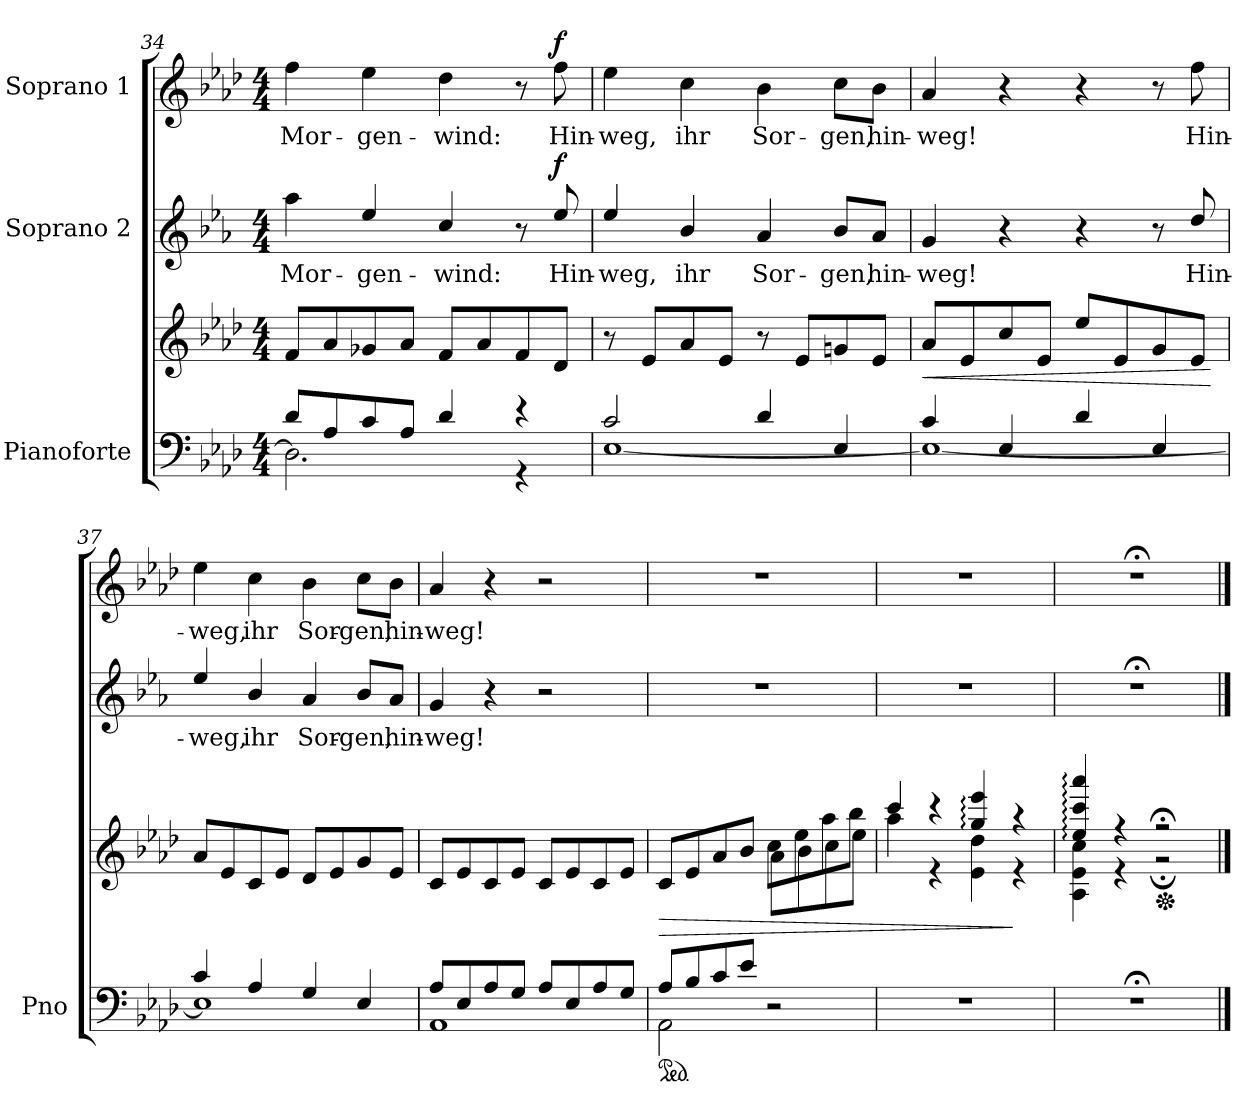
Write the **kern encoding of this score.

**kern	**kern	**dynam	**kern	**text	**dynam	**kern	**text	**dynam
*part3	*part3	*part3	*part2	*part2	*part2	*part1	*part1	*part1
*staff4	*staff3	*staff3/4	*staff2	*staff2	*staff2	*staff1	*staff1	*staff1
*I"Pianoforte	*	*	*I"Soprano 2	*	*	*I"Soprano 1	*	*
*I'Pno	*	*	*	*	*	*	*	*
!!LO:LB:g=z
*clefF4	*clefG2	*	*clefG2	*	*	*clefG2	*	*
*	*	*	*ITrd4c7	*	*	*	*	*
*k[b-e-a-d-]	*k[b-e-a-d-]	*	*k[b-e-a-d-]	*	*	*k[b-e-a-d-]	*	*
*M4/4	*M4/4	*	*M4/4	*	*	*M4/4	*	*
=34	=34	=34	=34	=34	=34	=34	=34	=34
*^	*	*	*	*	*	*	*	*
!	!	!	!	!	!LO:LY:b	!	!	!LO:LY:b	!
8d-/L	2.D-\]	8f/L	.	4dd-\	Mor-	.	4ff\	Mor-	.
8A-/	.	8a-/	.	.	.	.	.	.	.
!	!	!	!	!	!LO:LY:b	!	!	!LO:LY:b	!
8c/	.	8g-X/	.	4a-/	-gen-	.	4ee-\	-gen-	.
8A-/J	.	8a-/J	.	.	.	.	.	.	.
!	!	!	!	!	!LO:LY:b	!	!	!LO:LY:b	!
4d-/	.	8f/L	.	4f/	-wind:	.	4dd-\	-wind:	.
.	.	8a-/	.	.	.	.	.	.	.
4r	4r	8f/	.	8r	.	.	8r	.	.
!	!	!	!	!	!LO:LY:b	!LO:DY:a	!	!LO:LY:b	!LO:DY:a
.	.	8d-/J	.	8a-/	Hin-	f	8ff\	Hin-	f
=35	=35	=35	=35	=35	=35	=35	=35	=35	=35
!	!	!	!	!	!LO:LY:b	!	!	!LO:LY:b	!
2c/	[1E-	8r	.	4a-/	-weg,	.	4ee-\	-weg,	.
.	.	8e-/L	.	.	.	.	.	.	.
!	!	!	!	!	!LO:LY:b	!	!	!LO:LY:b	!
.	.	8a-/	.	4e-/	ihr	.	4cc\	ihr	.
.	.	8e-/J	.	.	.	.	.	.	.
!	!	!	!	!	!LO:LY:b	!	!	!LO:LY:b	!
4d-/	.	8r	.	4d-/	Sor-	.	4b-\	Sor-	.
.	.	8e-/L	.	.	.	.	.	.	.
!	!	!	!	!	!LO:LY:b	!	!	!LO:LY:b	!
4E-/	.	8gn/	.	8e-/L	-gen,	.	8cc\L	-gen,	.
!	!	!	!	!	!LO:LY:b	!	!	!LO:LY:b	!
.	.	8e-/J	.	8d-/J	hin-	.	8b-\J	hin-	.
=36	=36	=36	=36	=36	=36	=36	=36	=36	=36
!	!	!	!LO:HP:b	!	!LO:LY:b	!	!	!LO:LY:b	!
4c/	1E-_	8a-/L	<	4c/	-weg!	.	4a-/	-weg!	.
.	.	8e-/	.	.	.	.	.	.	.
4E-/	.	8cc/	.	4r	.	.	4r	.	.
.	.	8e-/J	.	.	.	.	.	.	.
4d-/	.	8ee-/L	.	4r	.	.	4r	.	.
.	.	8e-/	.	.	.	.	.	.	.
4E-/	.	8g/	.	8r	.	.	8r	.	.
!	!	!	!	!	!LO:LY:b	!	!	!LO:LY:b	!
.	.	8e-/J	.	8g/	Hin-	.	8ff\	Hin-	.
*v	*v	*	*	*	*	*	*	*	*
.	.	[	.	.	.	.	.	.
!!LO:LB:g=z
=37	=37	=37	=37	=37	=37	=37	=37	=37
*^	*	*	*	*	*	*	*	*
!	!	!	!	!	!LO:LY:b	!	!	!LO:LY:b	!
4c/	1E-]	8a-/L	.	4a-/	-weg,	.	4ee-\	-weg,	.
.	.	8e-/	.	.	.	.	.	.	.
!	!	!	!	!	!LO:LY:b	!	!	!LO:LY:b	!
4A-/	.	8c/	.	4e-/	ihr	.	4cc\	ihr	.
.	.	8e-/J	.	.	.	.	.	.	.
!	!	!	!	!	!LO:LY:b	!	!	!LO:LY:b	!
4G/	.	8d-/L	.	4d-/	Sor-	.	4b-\	Sor-	.
.	.	8e-/	.	.	.	.	.	.	.
!	!	!	!	!	!LO:LY:b	!	!	!LO:LY:b	!
4E-/	.	8g/	.	8e-/L	-gen,	.	8cc\L	-gen,	.
!	!	!	!	!	!LO:LY:b	!	!	!LO:LY:b	!
.	.	8e-/J	.	8d-/J	hin-	.	8b-\J	hin-	.
=38	=38	=38	=38	=38	=38	=38	=38	=38	=38
!	!	!	!	!	!LO:LY:b	!	!	!LO:LY:b	!
8A-/L	1AA-	8c/L	.	4c/	-weg!	.	4a-/	-weg!	.
8E-/	.	8e-/	.	.	.	.	.	.	.
8A-/	.	8c/	.	4r	.	.	4r	.	.
8G/J	.	8e-/J	.	.	.	.	.	.	.
8A-/L	.	8c/L	.	2r	.	.	2r	.	.
8E-/	.	8e-/	.	.	.	.	.	.	.
8A-/	.	8c/	.	.	.	.	.	.	.
8G/J	.	8e-/J	.	.	.	.	.	.	.
=39	=39	=39	=39	=39	=39	=39	=39	=39	=39
*ped	*	*	*	*	*	*	*	*	*
!	!	!	!LO:HP:b	!	!	!	!	!	!
*	*	*^	*	*	*	*	*	*	*
*	*	*	*^	*	*	*	*	*	*	*
8A-/L	2AA-\	8c/L	2ryy	2ryy	>	1r	.	.	1r	.	.
8B-/	.	8e-/	.	.	.	.	.	.	.	.	.
8c/	.	8a-/	.	.	.	.	.	.	.	.	.
8e-/J	.	8b-/J	.	.	.	.	.	.	.	.	.
2ryy	2r	8cc\L	2ryy	8a-\L	.	.	.	.	.	.	.
.	.	8ee-\	.	8b-\	.	.	.	.	.	.	.
.	.	8aa-\	.	8cc\	.	.	.	.	.	.	.
.	.	8bb-\J	.	8ee-\J	.	.	.	.	.	.	.
*v	*v	*	*	*	*	*	*	*	*	*	*
*	*	*v	*v	*	*	*	*	*	*	*
=40	=40	=40	=40	=40	=40	=40	=40	=40	=40
1r	4ccc/	4aa-\	.	1r	.	.	1r	.	.
.	4r	4r	.	.	.	.	.	.	.
.	4gg/:: 4eee-/::	4e-\ 4dd-\	.	.	.	.	.	.	.
.	4r	4r	]	.	.	.	.	.	.
!!LO:PB:g=z
=41	=41	=41	=41	=41	=41	=41	=41	=41	=41
1r;<	4ee-/:: 4ccc/:: 4aaa-/::	4A-\: 4e-\: 4cc\:	.	1r;<	.	.	1r;<	.	.
.	4r	4r	.	.	.	.	.	.	.
*	*Xped	*	*	*	*	*	*	*	*
.	2r;<	2r;	.	.	.	.	.	.	.
*	*v	*v	*	*	*	*	*	*	*
==	==	==	==	==	==	==	==	==
*-	*-	*-	*-	*-	*-	*-	*-	*-
